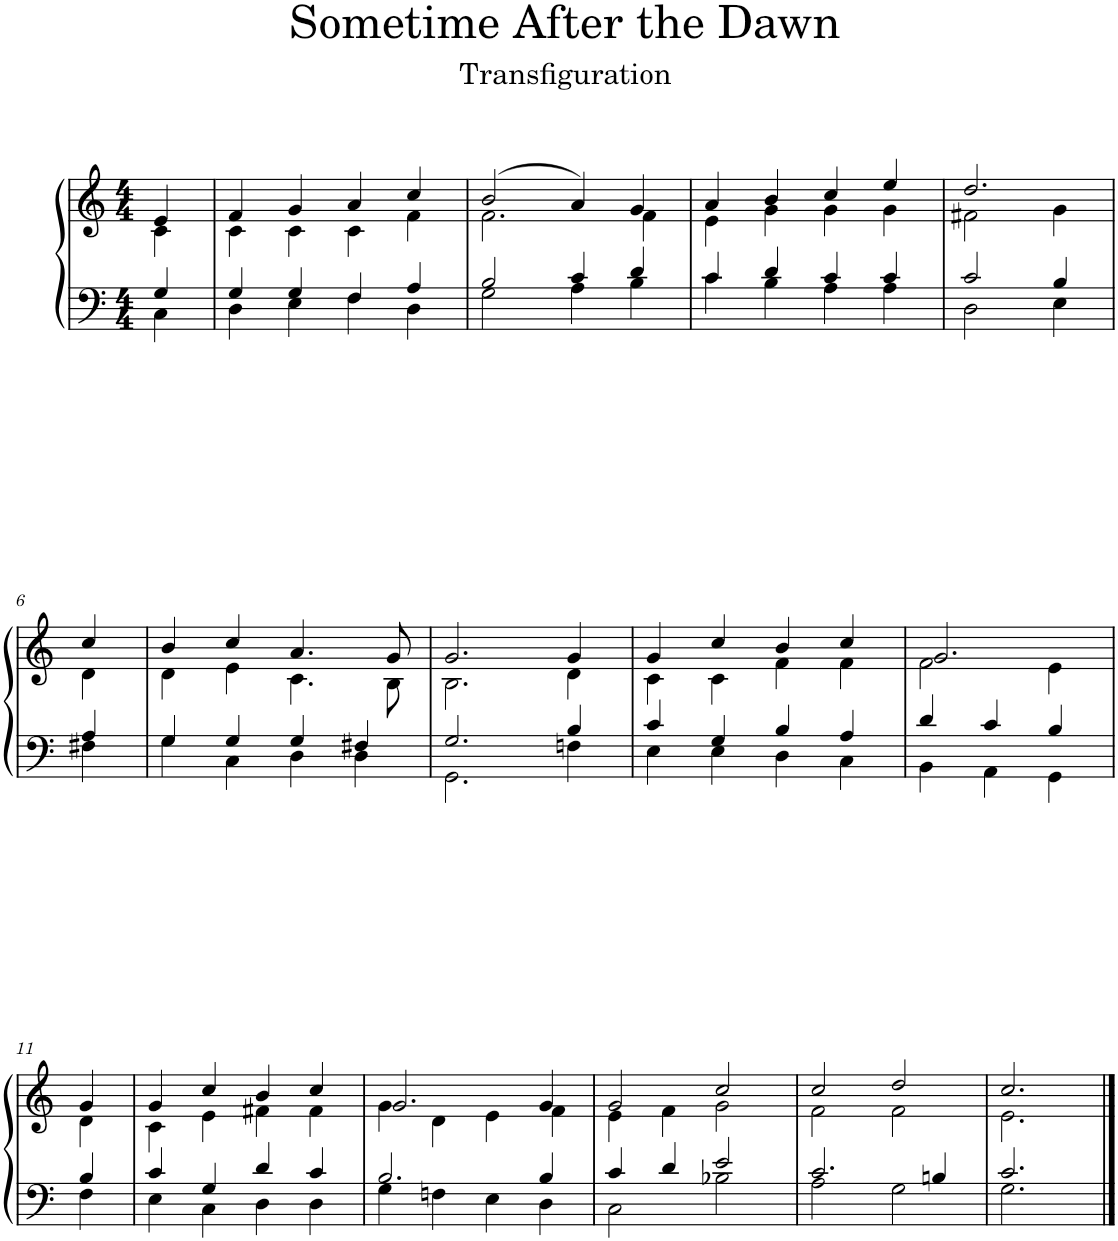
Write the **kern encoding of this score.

**kern	**kern
*part1	*part1
*staff2	*staff1
*I"Piano	*
*I'Pno.	*
*clefF4	*clefG2
*k[]	*k[]
*M4/4	*M4/4
=1	=1
*^	*^
4G/	4C\	4e/	4c\
=2	=2	=2	=2
4G/	4D\	4f/	4c\
4G/	4E\	4g/	4c\
4F/	4F\	4a/	4c\
4A/	4D\	4cc/	4f\
=3	=3	=3	=3
2B/	2G\	(2b/	2.f\
4c/	4A\	4a/)	.
4d/	4B\	4g/	4f\
=4	=4	=4	=4
4c/	4c\	4a/	4e\
4d/	4B\	4b/	4g\
4c/	4A\	4cc/	4g\
4c/	4A\	4ee/	4g\
=5	=5	=5	=5
2c/	2D\	2.dd/	2f#X\
4B/	4E\	.	4g\
!!LO:LB:g=z	!!
=6	=6	=6	=6
4A/	4F#X\	4cc/	4d\
=7	=7	=7	=7
4G/	4G\	4b/	4d\
4G/	4C\	4cc/	4e\
4G/	4D\	4.a/	4.c\
4F#X/	4D\	.	.
.	.	8g/	8B\
=8	=8	=8	=8
2.G/	2.GG\	2.g/	2.B\
4B/	4Fn\	4g/	4d\
=9	=9	=9	=9
4c/	4E\	4g/	4c\
4G/	4E\	4cc/	4c\
4B/	4D\	4b/	4f\
4A/	4C\	4cc/	4f\
=10	=10	=10	=10
4d/	4BB\	2.g/	2f\
4c/	4AA\	.	.
4B/	4GG\	.	4e\
!!LO:LB:g=z	!!
=11	=11	=11	=11
4B/	4F\	4g/	4d\
=12	=12	=12	=12
4c/	4E\	4g/	4c\
4G/	4C\	4cc/	4e\
4d/	4D\	4b/	4f#X\
4c/	4D\	4cc/	4f#\
=13	=13	=13	=13
2.B/	4G\	2.g/	4g\
.	4Fn\	.	4d\
.	4E\	.	4e\
4B/	4D\	4g/	4f\
=14	=14	=14	=14
4c/	2C\	2g/	4e\
4d/	.	.	4f\
2e/	2B-X\	2cc/	2g\
=15	=15	=15	=15
2.c/	2A\	2cc/	2f\
.	2G\	2dd/	2f\
4Bn/	.	.	.
=16	=16	=16	=16
2.c/	2.G\	2.cc/	2.e\
*v	*v	*	*
*	*v	*v
==	==
*-	*-
